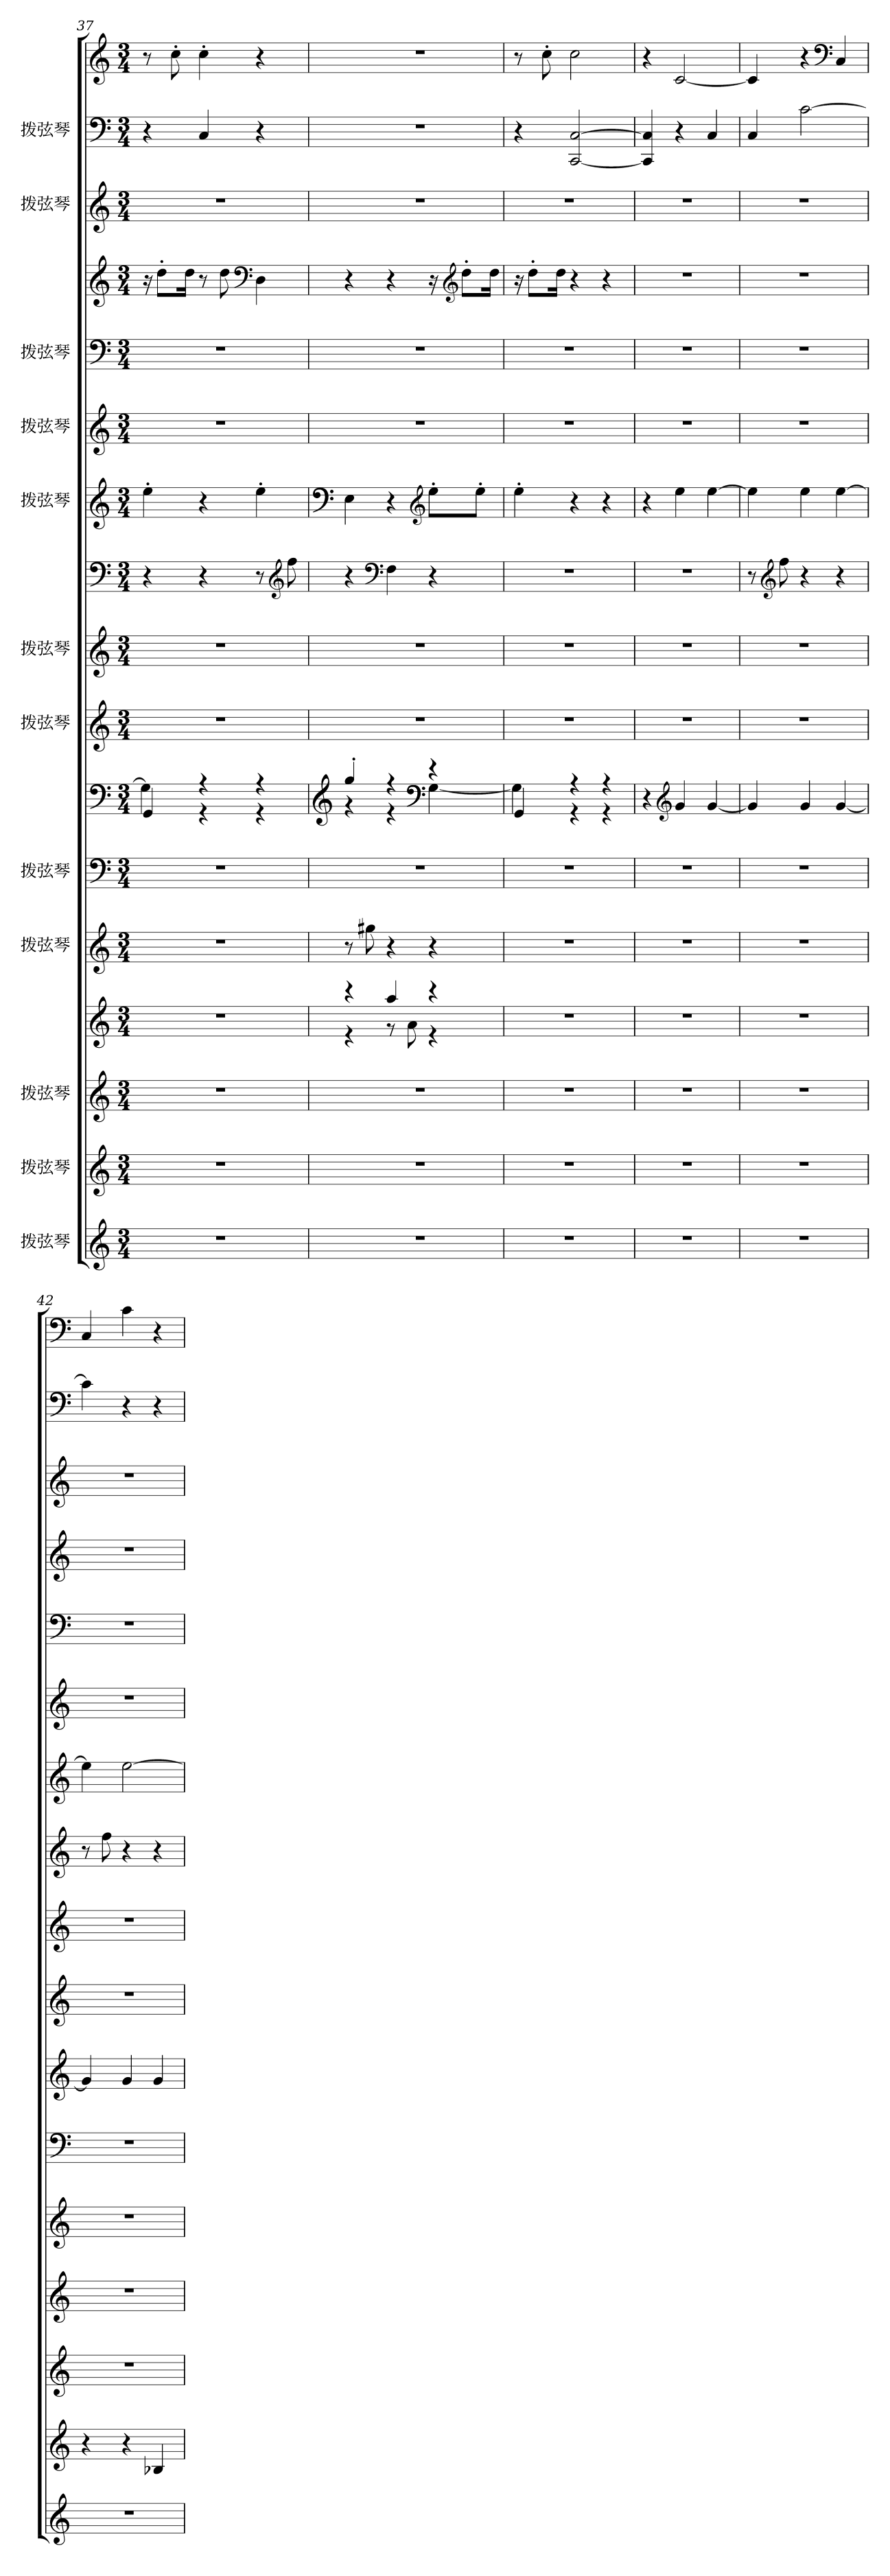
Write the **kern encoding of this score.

**kern	**kern	**kern	**kern	**kern	**kern	**kern	**kern	**kern	**kern	**kern	**kern	**kern	**kern	**kern	**kern	**kern
*part12	*part11	*part10	*part10	*part9	*part8	*part8	*part7	*part6	*part6	*part5	*part4	*part3	*part3	*part2	*part1	*part1
*staff17	*staff16	*staff15	*staff14	*staff13	*staff12	*staff11	*staff10	*staff9	*staff8	*staff7	*staff6	*staff5	*staff4	*staff3	*staff2	*staff1
*I"拨弦琴	*I"拨弦琴	*I"拨弦琴	*	*I"拨弦琴	*I"拨弦琴	*	*I"拨弦琴	*I"拨弦琴	*	*I"拨弦琴	*I"拨弦琴	*I"拨弦琴	*	*I"拨弦琴	*I"拨弦琴	*
*clefG2	*clefG2	*clefG2	*clefG2	*clefG2	*clefF4	*clefF4	*clefG2	*clefG2	*clefF4	*clefG2	*clefG2	*clefF4	*clefG2	*clefG2	*clefF4	*clefG2
*k[]	*k[]	*k[]	*k[]	*k[]	*k[]	*k[]	*k[]	*k[]	*k[]	*k[]	*k[]	*k[]	*k[]	*k[]	*k[]	*k[]
*M3/4	*M3/4	*M3/4	*M3/4	*M3/4	*M3/4	*M3/4	*M3/4	*M3/4	*M3/4	*M3/4	*M3/4	*M3/4	*M3/4	*M3/4	*M3/4	*M3/4
=37	=37	=37	=37	=37	=37	=37	=37	=37	=37	=37	=37	=37	=37	=37	=37	=37
*	*	*	*	*	*	*^	*	*	*	*	*	*	*	*	*	*
2.r	2.r	2.r	2.r	2.r	2.r	4GG/	4G\]	2.r	2.r	4r	4ee'\	2.r	2.r	16r	2.r	4r	8r
.	.	.	.	.	.	.	.	.	.	.	.	.	.	8dd'\L	.	.	.
.	.	.	.	.	.	.	.	.	.	.	.	.	.	.	.	.	8cc'\
.	.	.	.	.	.	.	.	.	.	.	.	.	.	16dd\Jk	.	.	.
.	.	.	.	.	.	4r	4r	.	.	4r	4r	.	.	8r	.	4C/	4cc'\
.	.	.	.	.	.	.	.	.	.	.	.	.	.	8dd\	.	.	.
*	*	*	*	*	*	*	*	*	*	*	*	*	*	*clefF4	*	*	*
.	.	.	.	.	.	4r	4r	.	.	8r	4ee'\	.	.	4D\	.	4r	4r
*	*	*	*	*	*	*	*	*	*	*clefG2	*	*	*	*	*	*	*
.	.	.	.	.	.	.	.	.	.	8ff\	.	.	.	.	.	.	.
=38	=38	=38	=38	=38	=38	=38	=38	=38	=38	=38	=38	=38	=38	=38	=38	=38	=38
*	*	*	*	*	*	*clefG2	*	*	*	*	*clefF4	*	*	*	*	*	*
*	*	*	*^	*	*	*	*	*	*	*	*	*	*	*	*	*	*
2.r	2.r	2.r	4r	4r	8r	2.r	4gg'/	4r	2.r	2.r	4r	4E\	2.r	2.r	4r	2.r	2.r	2.r
.	.	.	.	.	8gg#X\	.	.	.	.	.	.	.	.	.	.	.	.	.
*	*	*	*	*	*	*	*	*	*	*	*clefF4	*	*	*	*	*	*	*
.	.	.	4aa/	8r	4r	.	4r	4r	.	.	4F\	4r	.	.	4r	.	.	.
.	.	.	.	8a\	.	.	.	.	.	.	.	.	.	.	.	.	.	.
*	*	*	*	*	*	*	*clefF4	*	*	*	*	*clefG2	*	*	*	*	*	*
.	.	.	4r	4r	4r	.	4r	[4G\	.	.	4r	8ee'\L	.	.	16r	.	.	.
*	*	*	*	*	*	*	*	*	*	*	*	*	*	*	*clefG2	*	*	*
.	.	.	.	.	.	.	.	.	.	.	.	.	.	.	8dd'\L	.	.	.
.	.	.	.	.	.	.	.	.	.	.	.	8ee'\J	.	.	.	.	.	.
.	.	.	.	.	.	.	.	.	.	.	.	.	.	.	16dd\Jk	.	.	.
*	*	*	*v	*v	*	*	*	*	*	*	*	*	*	*	*	*	*	*
=39	=39	=39	=39	=39	=39	=39	=39	=39	=39	=39	=39	=39	=39	=39	=39	=39	=39
2.r	2.r	2.r	2.r	2.r	2.r	4GG/	4G\]	2.r	2.r	2.r	4ee'\	2.r	2.r	16r	2.r	4r	8r
.	.	.	.	.	.	.	.	.	.	.	.	.	.	8dd'\L	.	.	.
.	.	.	.	.	.	.	.	.	.	.	.	.	.	.	.	.	8cc'\
.	.	.	.	.	.	.	.	.	.	.	.	.	.	16dd\Jk	.	.	.
.	.	.	.	.	.	4r	4r	.	.	.	4r	.	.	4r	.	[2CC/ [2C/	2cc\
.	.	.	.	.	.	4r	4r	.	.	.	4r	.	.	4r	.	.	.
*	*	*	*	*	*	*v	*v	*	*	*	*	*	*	*	*	*	*
!!LO:PB:g=z
=40	=40	=40	=40	=40	=40	=40	=40	=40	=40	=40	=40	=40	=40	=40	=40	=40
2.r	2.r	2.r	2.r	2.r	2.r	4r	2.r	2.r	2.r	4r	2.r	2.r	2.r	2.r	4CC/] 4C/]	4r
*	*	*	*	*	*	*clefG2	*	*	*	*	*	*	*	*	*	*
.	.	.	.	.	.	4g/	.	.	.	4ee\	.	.	.	.	4r	[2c/
.	.	.	.	.	.	[4g/	.	.	.	[4ee\	.	.	.	.	4C/	.
=41	=41	=41	=41	=41	=41	=41	=41	=41	=41	=41	=41	=41	=41	=41	=41	=41
2.r	2.r	2.r	2.r	2.r	2.r	4g/]	2.r	2.r	8r	4ee\]	2.r	2.r	2.r	2.r	4C/	4c/]
*	*	*	*	*	*	*	*	*	*clefG2	*	*	*	*	*	*	*
.	.	.	.	.	.	.	.	.	8ff\	.	.	.	.	.	.	.
.	.	.	.	.	.	4g/	.	.	4r	4ee\	.	.	.	.	[2c\	4r
*	*	*	*	*	*	*	*	*	*	*	*	*	*	*	*	*clefF4
.	.	.	.	.	.	[4g/	.	.	4r	[4ee\	.	.	.	.	.	4C/
=42	=42	=42	=42	=42	=42	=42	=42	=42	=42	=42	=42	=42	=42	=42	=42	=42
2.r	4r	2.r	2.r	2.r	2.r	4g/]	2.r	2.r	8r	4ee\]	2.r	2.r	2.r	2.r	4c\]	4C/
.	.	.	.	.	.	.	.	.	8ff\	.	.	.	.	.	.	.
.	4r	.	.	.	.	4g/	.	.	4r	[2ee\	.	.	.	.	4r	4c\
.	4B-X/	.	.	.	.	4g/	.	.	4r	.	.	.	.	.	4r	4r
=	=	=	=	=	=	=	=	=	=	=	=	=	=	=	=	=
*-	*-	*-	*-	*-	*-	*-	*-	*-	*-	*-	*-	*-	*-	*-	*-	*-
